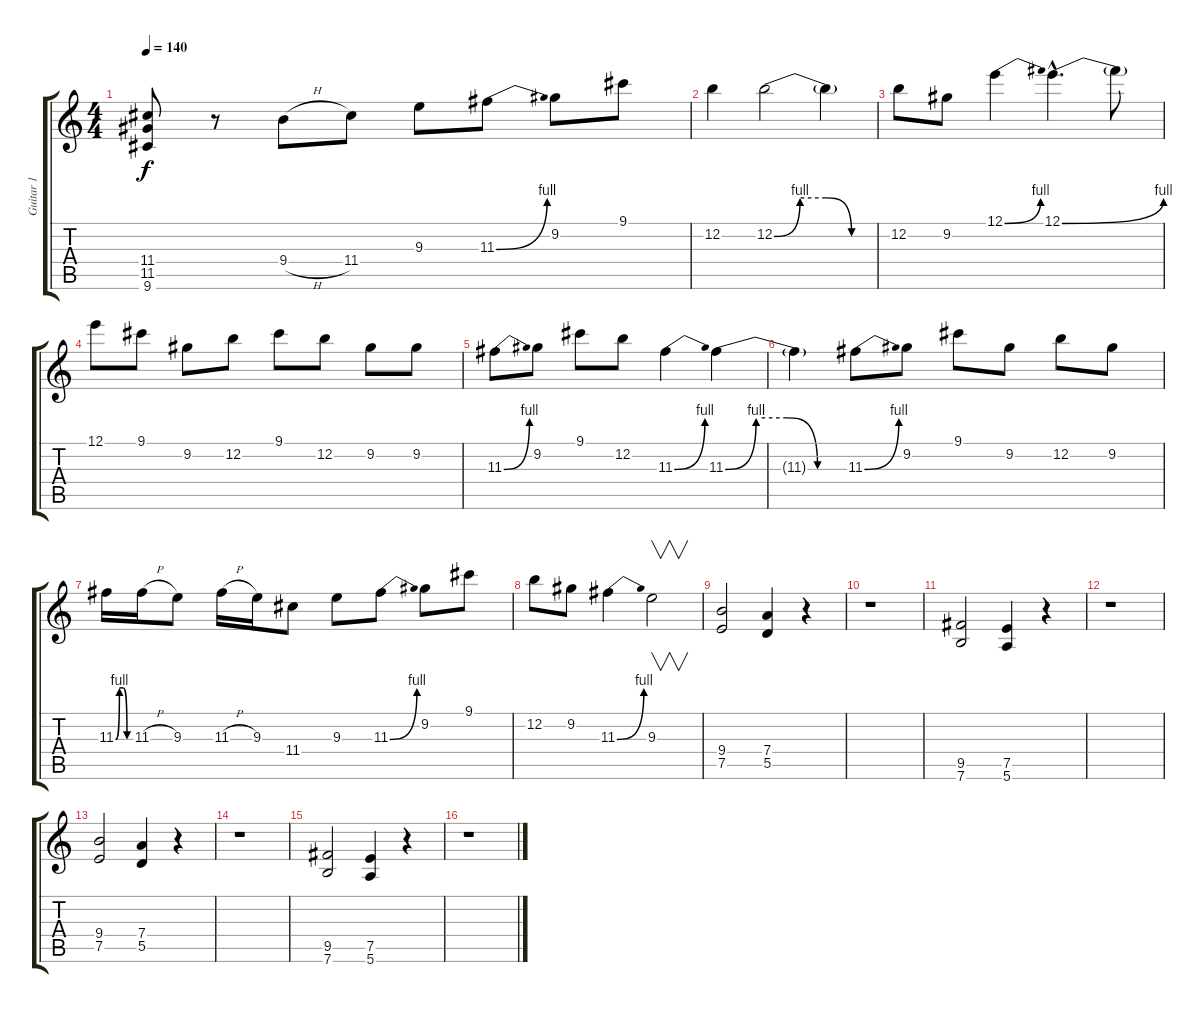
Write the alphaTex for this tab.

\track ("Guitar 1" "Guitar 1") {instrument overdrivenguitar}
\staff {score tabs}
\tuning (E4 B3 G3 D3 A2 E2) {hide}
\ts (4 4)
\tempo 140
\clef g2
\ks c
(11.4 11.5 9.6).8{dy f} r.8 9.4{h}.8 11.4.8 9.3.8 11.3{be (bend 0 0 60 4)}.8 9.2.8 9.1.8 |
12.2.4 12.2{be (custom 0 0 15 4 30 4 45 0 60 0)}.2 12.2{t}.4 |
12.2.8 9.2.8 12.1{be (bend 0 0 60 4)}.4 12.1{be (bend 0 0 60 4) hac}.4{d} 12.1{t}.8 |
12.1.8 9.1.8 9.2.8 12.2.8 9.1.8 12.2.8 9.2.8 9.2.8 |
11.3{be (bend 0 0 60 4)}.8 9.2.8 9.1.8 12.2.8 11.3{be (bend 0 0 60 4)}.4 11.3{be (custom 0 0 15 4 30 4 45 0 60 0)}.4 |
11.3{t}.4 11.3{be (bend 0 0 60 4)}.8 9.2.8 9.1.8 9.2.8 12.2.8 9.2.8 |
11.3{be (custom 0 0 15 4 30 4 45 0 60 0)}.16 11.3{h}.16 9.3.8 11.3{h}.16 9.3.16 11.4.8 9.3.8 11.3{be (bend 0 0 60 4)}.8 9.2.8 9.1.8 |
12.2.8 9.2.8 11.3{be (bend 0 0 60 4)}.4 9.3.2{v} |
(9.4 7.5).2 (7.4 5.5).4 r.4 |
r.1 |
(9.5 7.6).2 (7.5 5.6).4 r.4 |
r.1 |
(9.4 7.5).2 (7.4 5.5).4 r.4 |
r.1 |
(9.5 7.6).2 (7.5 5.6).4 r.4 |
r.1
